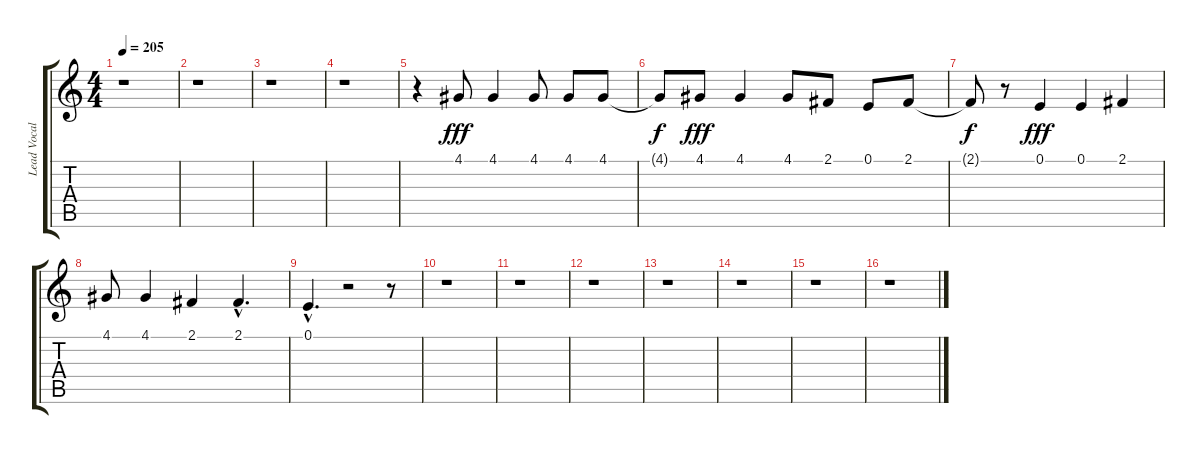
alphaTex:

\track ("Lead Vocals" "Lead Vocal") {instrument oboe}
\staff {score tabs}
\tuning (E4 B3 G3 D3 A2 E2) {hide}
\ts (4 4)
\tempo 205
\clef g2
\ks c
r.1{dy fff instrument oboe} |
r.1 |
r.1 |
r.1 |
r.4 4.1.8 4.1.4 4.1.8 4.1.8 4.1.8 |
4.1{t}.8{dy f} 4.1.8{dy fff} 4.1.4 4.1.8 2.1.8 0.1.8 2.1.8 |
2.1{t}.8{dy f} r.8 0.1.4{dy fff} 0.1.4 2.1.4 |
4.1.8 4.1.4 2.1.4 2.1{hac}.4{d} |
0.1{hac}.4{d} r.2 r.8 |
r.1 |
r.1 |
r.1 |
r.1 |
r.1 |
r.1 |
r.1
